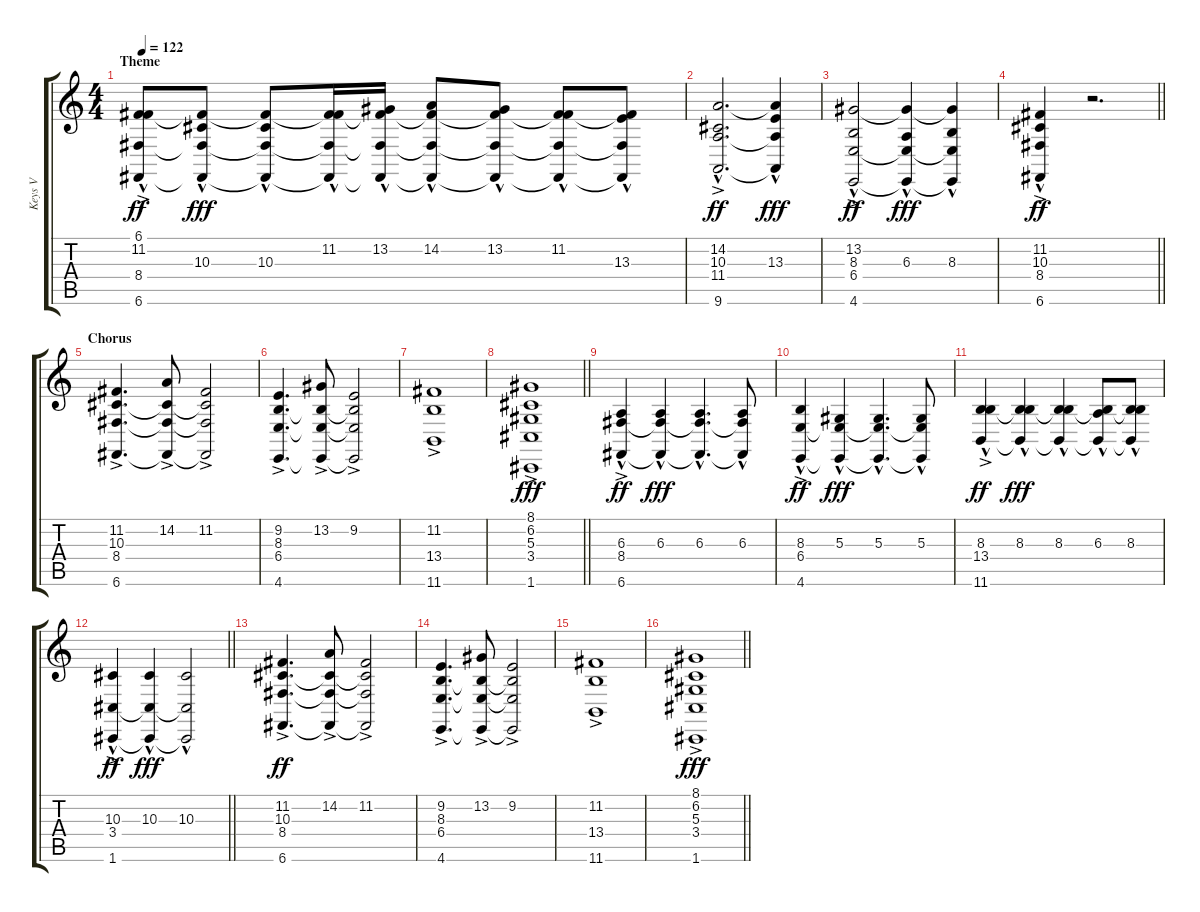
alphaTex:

\track ("Keys V" "Keys V") {instrument stringensemble1}
\staff {score tabs}
\tuning (C4 G3 Eb3 Bb2 F2 C2) {hide}
\ts (4 4)
\section ("" "Theme")
\tempo 122
\clef g2
\ks c
(6.1{hac} 11.2{hac} 8.4{ac} 6.6{ac}).8{dy ff volume 12} (6.1{t} 10.3{hac} 8.4{t} 6.6{t}).8{dy fff} (6.1{t} 10.3{hac} 8.4{t} 6.6{t}).8 (6.1{t} 11.2{hac} 8.4{t} 6.6{t}).16 (6.1{t} 13.2{hac} 8.4{t} 6.6{t}).16 (6.1{t} 14.2{hac} 8.4{t} 6.6{t}).8 (6.1{t} 13.2{hac} 8.4{t} 6.6{t}).8 (6.1{t} 11.2{hac} 8.4{t} 6.6{t}).8 (6.1{t} 13.3{hac} 8.4{t} 6.6{t}).8 |
(14.2 10.3{hac} 11.4{ac} 9.6{ac}).2{d dy ff} (14.2{t} 13.3{hac} 11.4{t} 9.6{t}).4{dy fff} |
(13.2 8.3{hac} 6.4{ac} 4.6{ac}).2{dy ff} (13.2{t} 6.3{hac} 6.4{t} 4.6{t}).4{dy fff} (13.2{t} 8.3{hac} 6.4{t} 4.6{t}).4 |
\barLineRight lightlight
(11.2 10.3{hac} 8.4{ac} 6.6{ac}).4{dy ff} r.2{d} |
\section ("" "Chorus")
(11.2{ac} 10.3 8.4{ac} 6.6{ac}).4{d} (14.2{ac} 10.3{t} 8.4{t} 6.6{t}).8 (11.2{ac} 10.3{t} 8.4{t} 6.6{t}).2 |
(9.2{ac} 8.3 6.4{ac} 4.6{ac}).4{d} (13.2{ac} 8.3{t} 6.4{t} 4.6{t}).8 (9.2{ac} 8.3{t} 6.4{t} 4.6{t}).2 |
(11.2{ac} 13.4{ac} 11.6{ac}).1 |
\barLineRight lightlight
(8.1{ac} 6.2{ac} 5.3{ac} 3.4{ac} 1.6{ac}).1{dy fff} |
\section ("" "")
(6.3{hac} 8.4{ac} 6.6{ac}).4{dy ff} (6.3{hac} 8.4{t} 6.6{t}).4{dy fff} (6.3{hac} 8.4{t} 6.6{t}).4{d} (6.3{hac} 8.4{t} 6.6{t}).8 |
(8.3{hac} 6.4{ac} 4.6{ac}).4{dy ff} (5.3{hac} 6.4{t} 4.6{t}).4{dy fff} (5.3{hac} 6.4{t} 4.6{t}).4{d} (5.3{hac} 6.4{t} 4.6{t}).8 |
(8.3{hac} 13.4{ac} 11.6{ac}).4{dy ff} (8.3{hac} 13.4{t} 11.6{t}).4{dy fff} (8.3{hac} 13.4{t} 11.6{t}).4 (6.3{hac} 13.4{t} 11.6{t}).8 (8.3{hac} 13.4{t} 11.6{t}).8 |
\barLineRight lightlight
(10.3{hac} 3.4{ac} 1.6{ac}).4{dy ff} (10.3{hac} 3.4{t} 1.6{t}).4{dy fff} (10.3{hac} 3.4{t} 1.6{t}).2 |
\section ("" "")
(11.2{ac} 10.3 8.4{ac} 6.6{ac}).4{d dy ff} (14.2{ac} 10.3{t} 8.4{t} 6.6{t}).8 (11.2{ac} 10.3{t} 8.4{t} 6.6{t}).2 |
(9.2{ac} 8.3 6.4{ac} 4.6{ac}).4{d} (13.2{ac} 8.3{t} 6.4{t} 4.6{t}).8 (9.2{ac} 8.3{t} 6.4{t} 4.6{t}).2 |
(11.2{ac} 13.4{ac} 11.6{ac}).1 |
\barLineRight lightlight
(8.1{ac} 6.2{ac} 5.3{ac} 3.4{ac} 1.6{ac}).1{dy fff}
